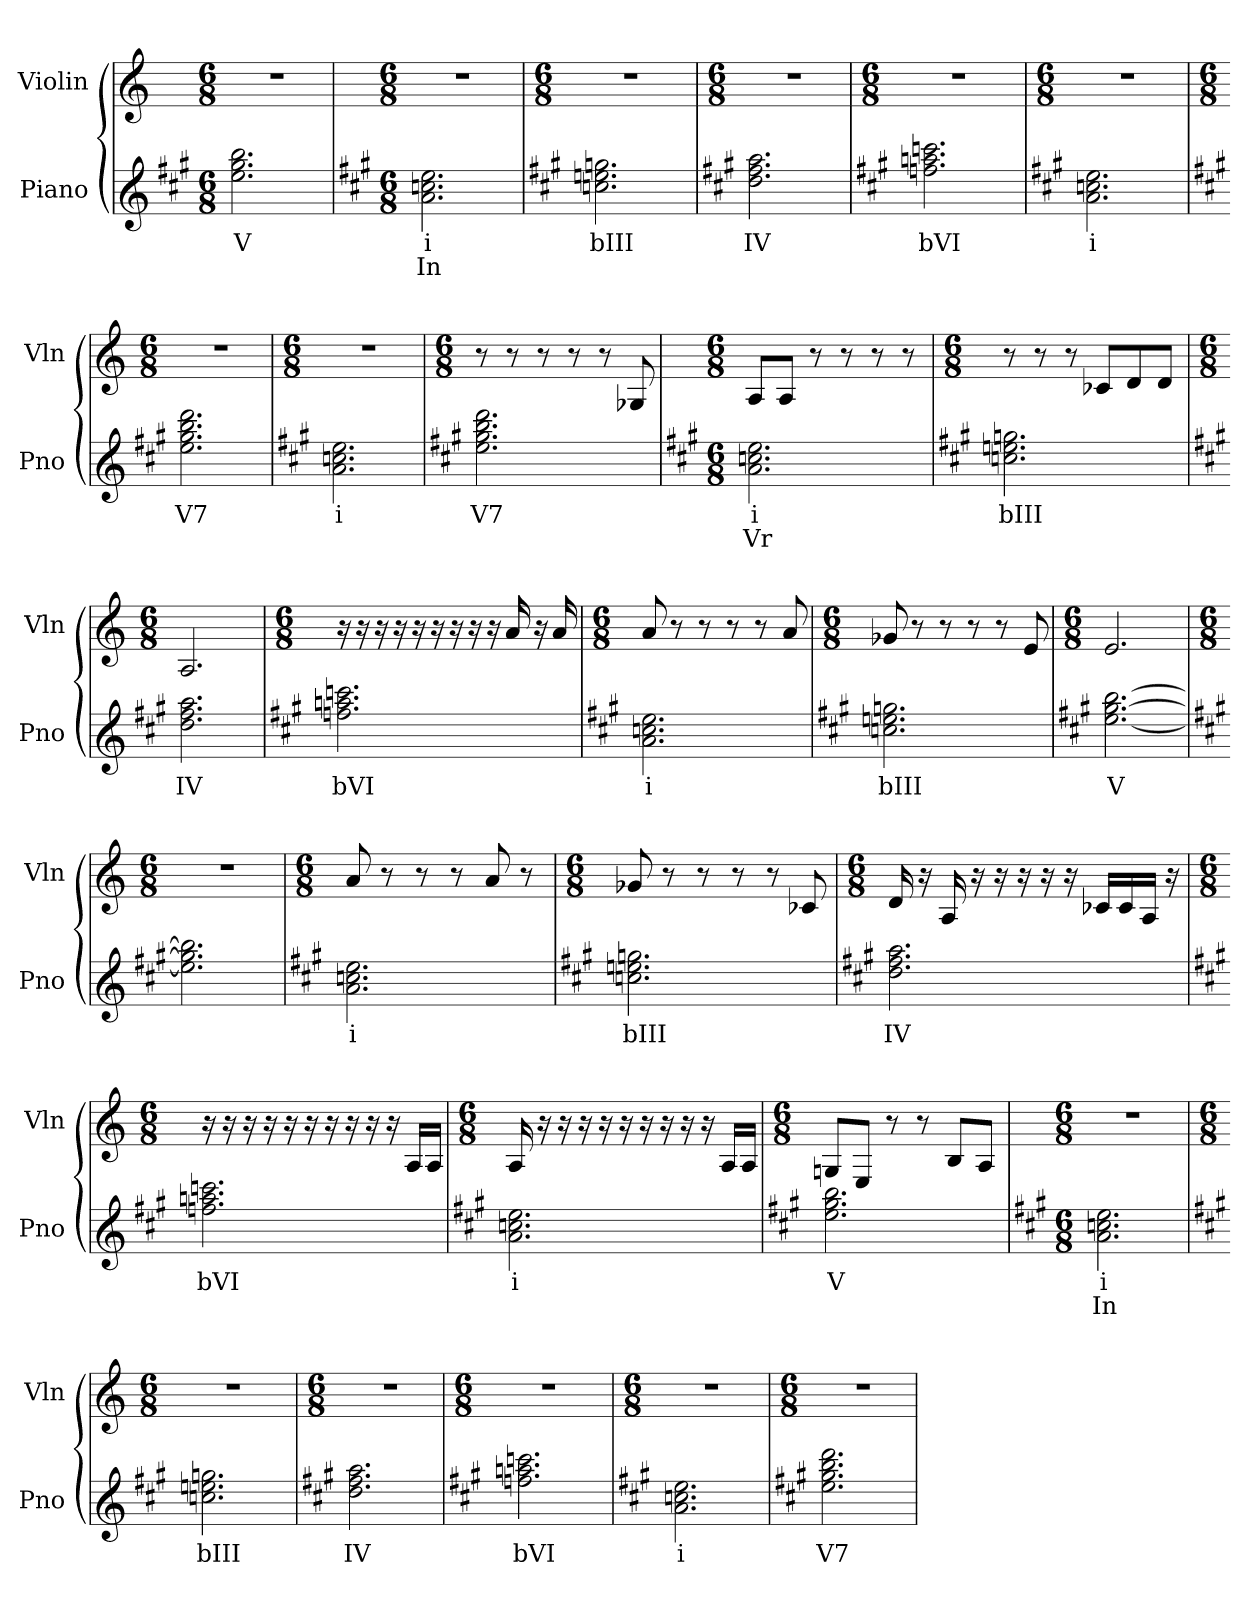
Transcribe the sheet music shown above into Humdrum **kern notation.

**kern	**text	**text	**kern
*part2	*part2	*part2	*part1
*staff2	*staff2	*staff2	*staff1
*I"Piano	*	*	*I"Violin
*I'Pno	*	*	*I'Vln
*k[f#c#g#]	*	*	*
*A:	*	*	*
*M6/8	*	*	*M6/8
=	=	=	=
2.ee 2.gg# 2.bb	V	.	2.r
=	=	=	=
*k[f#c#g#]	*	*	*
*A:	*	*	*
*M6/8	*	*	*M6/8
2.a 2.ccn 2.ee	i	In	2.r
=	=	=	=
*k[f#c#g#]	*	*	*
*A:	*	*	*
*	*	*	*M6/8
2.ccn 2.een 2.ggn	bIII	.	2.r
=	=	=	=
*k[f#c#g#]	*	*	*
*A:	*	*	*
*	*	*	*M6/8
2.dd 2.ff# 2.aa	IV	.	2.r
=	=	=	=
*k[f#c#g#]	*	*	*
*A:	*	*	*
*	*	*	*M6/8
2.ffn 2.aan 2.cccn	bVI	.	2.r
=	=	=	=
*k[f#c#g#]	*	*	*
*A:	*	*	*
*	*	*	*M6/8
2.a 2.ccn 2.ee	i	.	2.r
=	=	=	=
*k[f#c#g#]	*	*	*
*A:	*	*	*
*	*	*	*M6/8
2.ee 2.gg# 2.bb 2.ddd	V7	.	2.r
=	=	=	=
*k[f#c#g#]	*	*	*
*A:	*	*	*
*	*	*	*M6/8
2.a 2.ccn 2.ee	i	.	2.r
=	=	=	=
*k[f#c#g#]	*	*	*
*A:	*	*	*
*	*	*	*M6/8
2.ee 2.gg# 2.bb 2.ddd	V7	.	8r
.	.	.	8r
.	.	.	8r
.	.	.	8r
.	.	.	8r
.	.	.	8G-X
=	=	=	=
*k[f#c#g#]	*	*	*
*A:	*	*	*
*M6/8	*	*	*M6/8
2.a 2.ccn 2.ee	i	Vr	8AL
.	.	.	8AJ
.	.	.	8r
.	.	.	8r
.	.	.	8r
.	.	.	8r
=	=	=	=
*k[f#c#g#]	*	*	*
*A:	*	*	*
*	*	*	*M6/8
2.ccn 2.een 2.ggn	bIII	.	8r
.	.	.	8r
.	.	.	8r
.	.	.	8c-XL
.	.	.	8d
.	.	.	8dJ
=	=	=	=
*k[f#c#g#]	*	*	*
*A:	*	*	*
*	*	*	*M6/8
2.dd 2.ff# 2.aa	IV	.	2.A
=	=	=	=
*k[f#c#g#]	*	*	*
*A:	*	*	*
*	*	*	*M6/8
2.ffn 2.aan 2.cccn	bVI	.	16r
.	.	.	16r
.	.	.	16r
.	.	.	16r
.	.	.	16r
.	.	.	16r
.	.	.	16r
.	.	.	16r
.	.	.	16r
.	.	.	16a
.	.	.	16r
.	.	.	16a
=	=	=	=
*k[f#c#g#]	*	*	*
*A:	*	*	*
*	*	*	*M6/8
2.a 2.ccn 2.ee	i	.	8a
.	.	.	8r
.	.	.	8r
.	.	.	8r
.	.	.	8r
.	.	.	8a
=	=	=	=
*k[f#c#g#]	*	*	*
*A:	*	*	*
*	*	*	*M6/8
2.ccn 2.een 2.ggn	bIII	.	8g-X
.	.	.	8r
.	.	.	8r
.	.	.	8r
.	.	.	8r
.	.	.	8e
=	=	=	=
*k[f#c#g#]	*	*	*
*A:	*	*	*
*	*	*	*M6/8
[2.ee [2.gg# [2.bb	V	.	2.e
=	=	=	=
*k[f#c#g#]	*	*	*
*A:	*	*	*
*	*	*	*M6/8
2.ee] 2.gg#] 2.bb]	.	.	2.r
=	=	=	=
*k[f#c#g#]	*	*	*
*A:	*	*	*
*	*	*	*M6/8
2.a 2.ccn 2.ee	i	.	8a
.	.	.	8r
.	.	.	8r
.	.	.	8r
.	.	.	8a
.	.	.	8r
=	=	=	=
*k[f#c#g#]	*	*	*
*A:	*	*	*
*	*	*	*M6/8
2.ccn 2.een 2.ggn	bIII	.	8g-X
.	.	.	8r
.	.	.	8r
.	.	.	8r
.	.	.	8r
.	.	.	8c-X
=	=	=	=
*k[f#c#g#]	*	*	*
*A:	*	*	*
*	*	*	*M6/8
2.dd 2.ff# 2.aa	IV	.	16d
.	.	.	16r
.	.	.	16A
.	.	.	16r
.	.	.	16r
.	.	.	16r
.	.	.	16r
.	.	.	16r
.	.	.	16c-XLL
.	.	.	16c-
.	.	.	16AJJ
.	.	.	16r
=	=	=	=
*k[f#c#g#]	*	*	*
*A:	*	*	*
*	*	*	*M6/8
2.ffn 2.aan 2.cccn	bVI	.	16r
.	.	.	16r
.	.	.	16r
.	.	.	16r
.	.	.	16r
.	.	.	16r
.	.	.	16r
.	.	.	16r
.	.	.	16r
.	.	.	16r
.	.	.	16ALL
.	.	.	16AJJ
=	=	=	=
*k[f#c#g#]	*	*	*
*A:	*	*	*
*	*	*	*M6/8
2.a 2.ccn 2.ee	i	.	16A
.	.	.	16r
.	.	.	16r
.	.	.	16r
.	.	.	16r
.	.	.	16r
.	.	.	16r
.	.	.	16r
.	.	.	16r
.	.	.	16r
.	.	.	16ALL
.	.	.	16AJJ
=	=	=	=
*k[f#c#g#]	*	*	*
*A:	*	*	*
*	*	*	*M6/8
2.ee 2.gg# 2.bb	V	.	8GnL
.	.	.	8EJ
.	.	.	8r
.	.	.	8r
.	.	.	8BL
.	.	.	8AJ
=	=	=	=
*k[f#c#g#]	*	*	*
*A:	*	*	*
*M6/8	*	*	*M6/8
2.a 2.ccn 2.ee	i	In	2.r
=	=	=	=
*k[f#c#g#]	*	*	*
*A:	*	*	*
*	*	*	*M6/8
2.ccn 2.een 2.ggn	bIII	.	2.r
=	=	=	=
*k[f#c#g#]	*	*	*
*A:	*	*	*
*	*	*	*M6/8
2.dd 2.ff# 2.aa	IV	.	2.r
=	=	=	=
*k[f#c#g#]	*	*	*
*A:	*	*	*
*	*	*	*M6/8
2.ffn 2.aan 2.cccn	bVI	.	2.r
=	=	=	=
*k[f#c#g#]	*	*	*
*A:	*	*	*
*	*	*	*M6/8
2.a 2.ccn 2.ee	i	.	2.r
=	=	=	=
*k[f#c#g#]	*	*	*
*A:	*	*	*
*	*	*	*M6/8
2.ee 2.gg# 2.bb 2.ddd	V7	.	2.r
=	=	=	=
*-	*-	*-	*-
